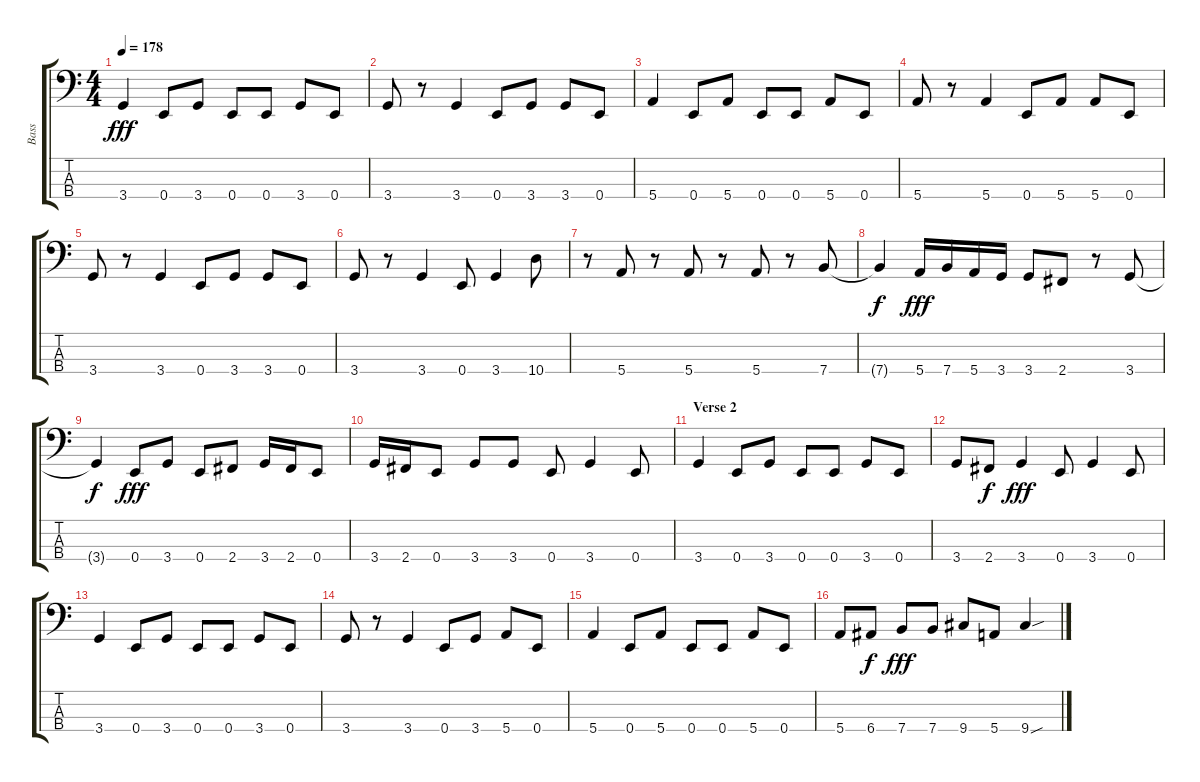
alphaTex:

\track ("Bass" "Bass") {instrument electricbasspick}
\staff {score tabs}
\tuning (G2 D2 A1 E1) {hide}
\ts (4 4)
\tempo 178
\clef f4
\ks c
3.4.4{dy fff} 0.4.8 3.4.8 0.4.8 0.4.8 3.4.8 0.4.8 |
3.4.8 r.8 3.4.4 0.4.8 3.4.8 3.4.8 0.4.8 |
5.4.4 0.4.8 5.4.8 0.4.8 0.4.8 5.4.8 0.4.8 |
5.4.8 r.8 5.4.4 0.4.8 5.4.8 5.4.8 0.4.8 |
3.4.8 r.8 3.4.4 0.4.8 3.4.8 3.4.8 0.4.8 |
3.4.8 r.8 3.4.4 0.4.8 3.4.4 10.4.8 |
r.8 5.4.8 r.8 5.4.8 r.8 5.4.8 r.8 7.4.8 |
7.4{t}.4{dy f} 5.4.16{dy fff} 7.4.16 5.4.16 3.4.16 3.4.8 2.4.8 r.8 3.4.8 |
3.4{t}.4{dy f} 0.4.8{dy fff} 3.4.8 0.4.8 2.4.8 3.4.16 2.4.16 0.4.8 |
3.4.16 2.4.16 0.4.8 3.4.8 3.4.8 0.4.8 3.4.4 0.4.8 |
\section ("" "Verse 2")
3.4.4 0.4.8 3.4.8 0.4.8 0.4.8 3.4.8 0.4.8 |
3.4.8 2.4.8{dy f} 3.4.4{dy fff} 0.4.8 3.4.4 0.4.8 |
3.4.4 0.4.8 3.4.8 0.4.8 0.4.8 3.4.8 0.4.8 |
3.4.8 r.8 3.4.4 0.4.8 3.4.8 5.4.8 0.4.8 |
5.4.4 0.4.8 5.4.8 0.4.8 0.4.8 5.4.8 0.4.8 |
5.4.8 6.4.8{dy f} 7.4.8{dy fff} 7.4.8 9.4.8 5.4.8 9.4{sou}.4
